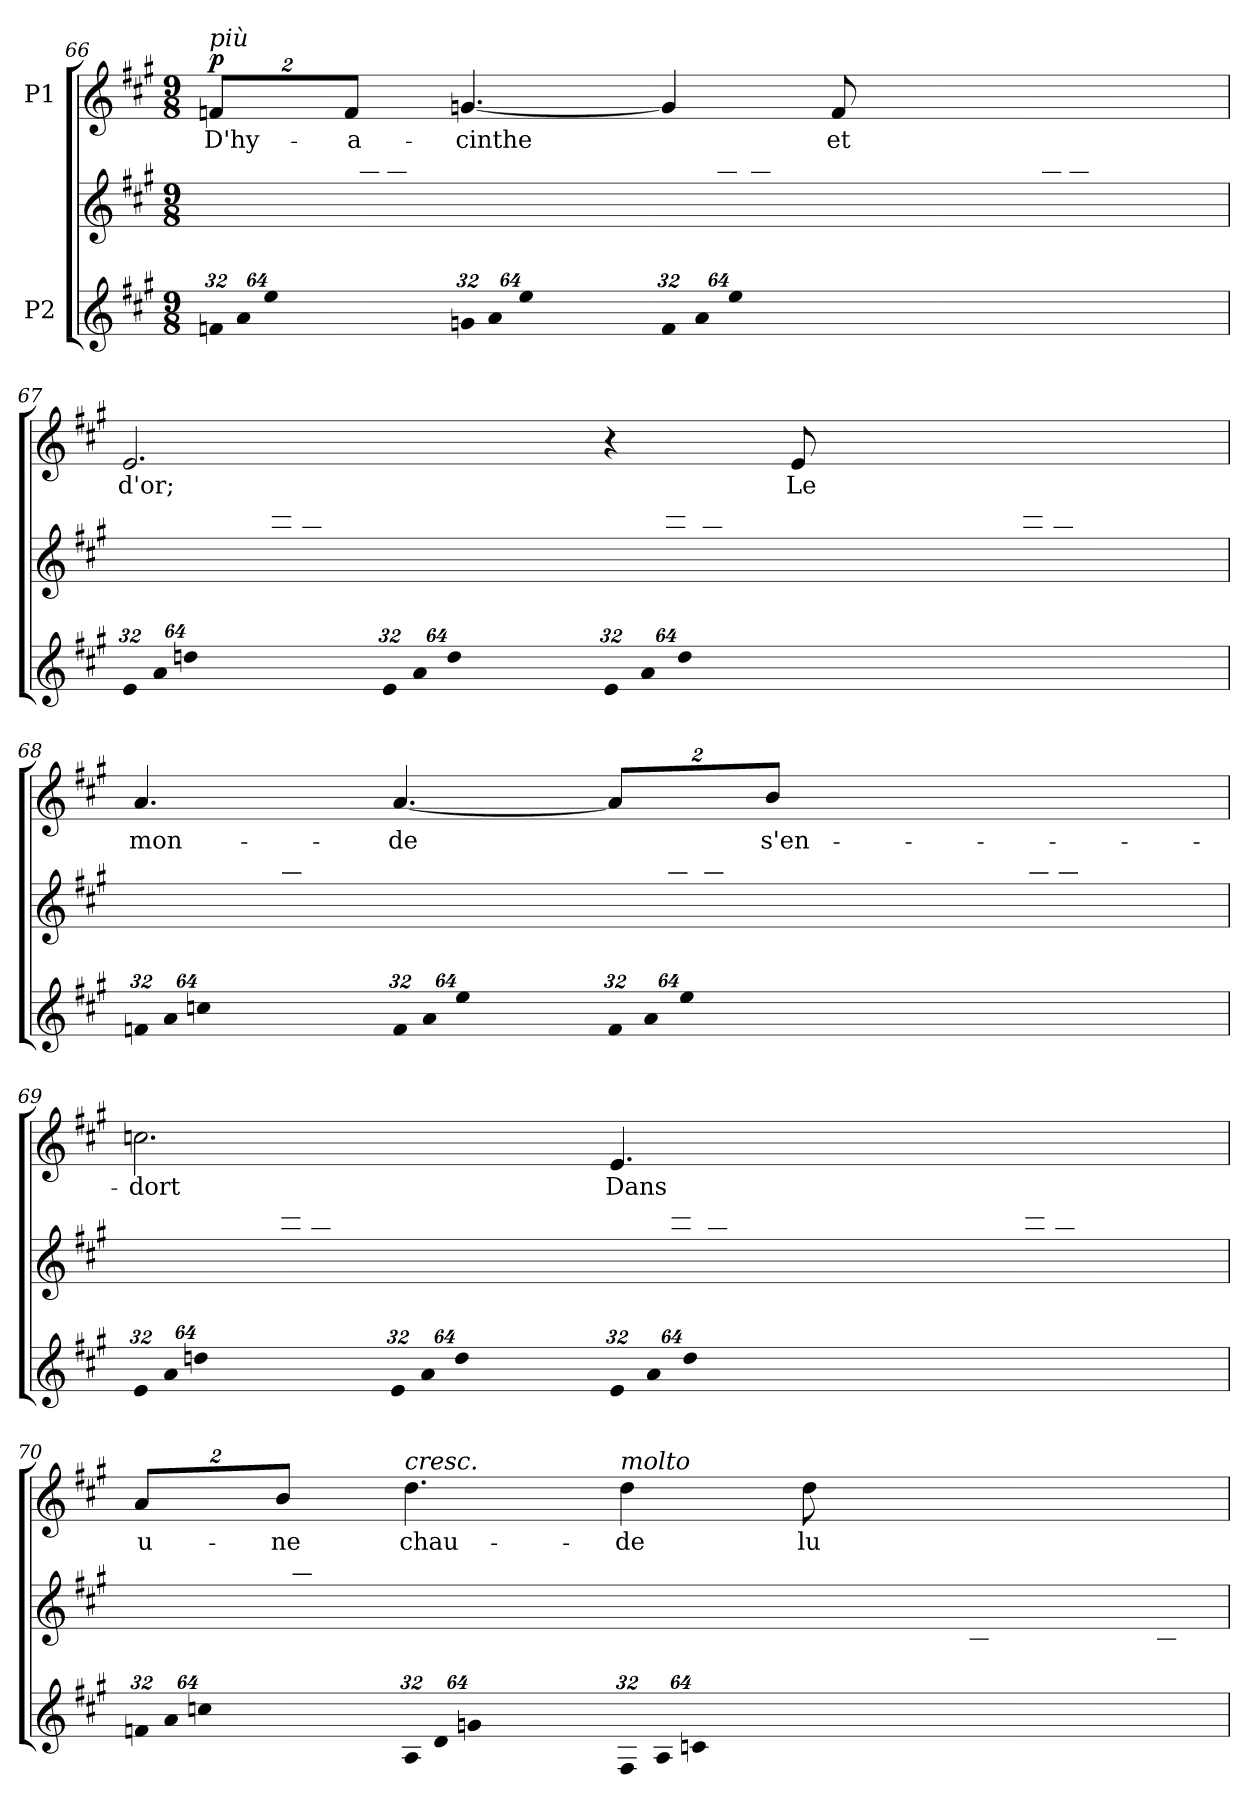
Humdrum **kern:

**kern	**kern	**kern	**text	**dynam
*part2	*part2	*part1	*part1	*part1
*staff3	*staff2	*staff1	*staff1	*staff1
*I"P2	*	*I"P1	*	*
!!LO:LB:g=z
*clefG2	*clefG2	*clefG2	*	*
*k[f#c#g#]	*k[f#c#g#]	*k[f#c#g#]	*	*
*A:	*A:	*A:	*	*
*M9/8	*M9/8	*M9/8	*	*
*Xbrackettup	*	*	*	*
=66	=66	=66	=66	=66
!LO:N:vis=16	!	!	!	!
*	*^	*	*	*
!	!	!	!LO:TX:a:i:t=più	!	!
!	!	!	!	!LO:LY:b:color=#000000	!
512%21fni/LL	1ryy	8ryy	16%3fni/L	D'hy-	p
!LO:N:vis=16	!	!	!	!	!
1024%43ai/	.	.	.	.	.
!LO:N:vis=16	!	!	!	!	!
1024%43eei/	.	.	.	.	.
*	*	*Xbrackettup	*	*	*
!	!	!LO:N:vis=16	!	!	!
4ryy	.	512%21bi/	.	.	.
!	!	!LO:N:vis=16	!	!	!
.	.	1024%43dd#Xi\	.	.	.
!	!	!	!	!LO:LY:b:color=#000000	!
.	.	.	16%3fi/J	-a-	.
!	!	!LO:N:vis=16	!	!	!
.	.	1024%43bbi\	.	.	.
!	!	!LO:N:vis=16	!	!	!
.	.	512%21aai/	.	.	.
!	!	!LO:N:vis=16	!	!	!
.	.	1024%43dd#i\	.	.	.
!	!	!LO:N:vis=16	!	!	!
.	.	1024%43bi\JJ	.	.	.
!LO:N:vis=16	!	!	!	!	!
!	!	!	!	!LO:LY:b:color=#000000	!
512%21gni/LL	.	8ryy	[4.gni/	-cinthe	.
!LO:N:vis=16	!	!	!	!	!
1024%43ai/	.	.	.	.	.
!LO:N:vis=16	!	!	!	!	!
1024%43eei/	.	.	.	.	.
!	!	!LO:N:vis=16	!	!	!
4ryy	.	512%21bi/	.	.	.
!	!	!LO:N:vis=16	!	!	!
.	.	1024%43dd#i\	.	.	.
!	!	!LO:N:vis=16	!	!	!
.	.	1024%43bbi\	.	.	.
!	!	!LO:N:vis=16	!	!	!
.	.	512%21aai/	.	.	.
!	!	!LO:N:vis=16	!	!	!
.	.	1024%43dd#i\	.	.	.
!	!	!LO:N:vis=16	!	!	!
.	.	1024%43bi\JJ	.	.	.
!LO:N:vis=16	!	!	!	!	!
512%21fi/LL	.	8ryy	4gi/]	.	.
!LO:N:vis=16	!	!	!	!	!
1024%43ai/	.	.	.	.	.
!LO:N:vis=16	!	!	!	!	!
1024%43eei/	.	.	.	.	.
!	!	!LO:N:vis=16	!	!	!
4ryy	.	512%21bi/	.	.	.
!	!	!LO:N:vis=16	!	!	!
.	.	1024%43dd#i\	.	.	.
!	!	!LO:N:vis=16	!	!	!
.	.	1024%43bbi\	.	.	.
!	!	!LO:N:vis=16	!	!	!
!	!	!	!	!LO:LY:b:color=#000000	!
.	8ryy	512%21aai/	8fi/	et	.
!	!	!LO:N:vis=16	!	!	!
.	.	1024%43dd#i\	.	.	.
!	!	!LO:N:vis=16	!	!	!
.	.	1024%43bi\JJ	.	.	.
=67	=67	=67	=67	=67	=67
!LO:N:vis=16	!	!	!	!	!
!	!	!	!	!LO:LY:b:color=#000000	!
512%21ei/LL	1ryy	8ryy	2.ei/	d'or;	.
!LO:N:vis=16	!	!	!	!	!
1024%43ai/	.	.	.	.	.
!LO:N:vis=16	!	!	!	!	!
1024%43ddni/	.	.	.	.	.
!	!	!LO:N:vis=16	!	!	!
4ryy	.	512%21ccni/	.	.	.
!	!	!LO:N:vis=16	!	!	!
.	.	1024%43eei\	.	.	.
!	!	!LO:N:vis=16	!	!	!
.	.	1024%43cccni\	.	.	.
!	!	!LO:N:vis=16	!	!	!
.	.	512%21aai/	.	.	.
!	!	!LO:N:vis=16	!	!	!
.	.	1024%43eei\	.	.	.
!	!	!LO:N:vis=16	!	!	!
.	.	1024%43cci\JJ	.	.	.
!LO:N:vis=16	!	!	!	!	!
512%21ei/LL	.	8ryy	.	.	.
!LO:N:vis=16	!	!	!	!	!
1024%43ai/	.	.	.	.	.
!LO:N:vis=16	!	!	!	!	!
1024%43ddi/	.	.	.	.	.
!	!	!LO:N:vis=16	!	!	!
4ryy	.	512%21cci/	.	.	.
!	!	!LO:N:vis=16	!	!	!
.	.	1024%43eei\	.	.	.
!	!	!LO:N:vis=16	!	!	!
.	.	1024%43ccci\	.	.	.
!	!	!LO:N:vis=16	!	!	!
.	.	512%21aai/	.	.	.
!	!	!LO:N:vis=16	!	!	!
.	.	1024%43eei\	.	.	.
!	!	!LO:N:vis=16	!	!	!
.	.	1024%43cci\JJ	.	.	.
!LO:N:vis=16	!	!	!	!	!
512%21ei/LL	.	8ryy	4r	.	.
!LO:N:vis=16	!	!	!	!	!
1024%43ai/	.	.	.	.	.
!LO:N:vis=16	!	!	!	!	!
1024%43ddi/	.	.	.	.	.
!	!	!LO:N:vis=16	!	!	!
4ryy	.	512%21cci/	.	.	.
!	!	!LO:N:vis=16	!	!	!
.	.	1024%43eei\	.	.	.
!	!	!LO:N:vis=16	!	!	!
.	.	1024%43ccci\	.	.	.
!	!	!LO:N:vis=16	!	!	!
!	!	!	!	!LO:LY:b:color=#000000	!
.	8ryy	512%21aai/	8ei/	Le	.
!	!	!LO:N:vis=16	!	!	!
.	.	1024%43eei\	.	.	.
!	!	!LO:N:vis=16	!	!	!
.	.	1024%43cci\JJ	.	.	.
!!LO:LB:g=z
=68	=68	=68	=68	=68	=68
!LO:N:vis=16	!	!	!	!	!
!	!	!	!	!LO:LY:b:color=#000000	!
512%21fni/LL	1ryy	8ryy	4.ai/	mon-	.
!LO:N:vis=16	!	!	!	!	!
1024%43ai/	.	.	.	.	.
!LO:N:vis=16	!	!	!	!	!
1024%43ccni/	.	.	.	.	.
!	!	!LO:N:vis=16	!	!	!
4ryy	.	512%21bi/	.	.	.
!	!	!LO:N:vis=16	!	!	!
.	.	1024%43ddi\	.	.	.
!	!	!LO:N:vis=16	!	!	!
.	.	1024%43bbi\	.	.	.
!	!	!LO:N:vis=16	!	!	!
.	.	512%21ffni/	.	.	.
!	!	!LO:N:vis=16	!	!	!
.	.	1024%43ddi\	.	.	.
!	!	!LO:N:vis=16	!	!	!
.	.	1024%43bi\JJ	.	.	.
!LO:N:vis=16	!	!	!	!	!
!	!	!	!	!LO:LY:b:color=#000000	!
512%21fi/LL	.	8ryy	[4.ai/	-de	.
!LO:N:vis=16	!	!	!	!	!
1024%43ai/	.	.	.	.	.
!LO:N:vis=16	!	!	!	!	!
1024%43eei/	.	.	.	.	.
!	!	!LO:N:vis=16	!	!	!
4ryy	.	512%21bi/	.	.	.
!	!	!LO:N:vis=16	!	!	!
.	.	1024%43ddi\	.	.	.
!	!	!LO:N:vis=16	!	!	!
.	.	1024%43bbi\	.	.	.
!	!	!LO:N:vis=16	!	!	!
.	.	512%21aai/	.	.	.
!	!	!LO:N:vis=16	!	!	!
.	.	1024%43ddi\	.	.	.
!	!	!LO:N:vis=16	!	!	!
.	.	1024%43bi\JJ	.	.	.
!LO:N:vis=16	!	!	!	!	!
512%21fi/LL	.	8ryy	16%3ai/L]	.	.
!LO:N:vis=16	!	!	!	!	!
1024%43ai/	.	.	.	.	.
!LO:N:vis=16	!	!	!	!	!
1024%43eei/	.	.	.	.	.
!	!	!LO:N:vis=16	!	!	!
4ryy	.	512%21bi/	.	.	.
!	!	!LO:N:vis=16	!	!	!
.	.	1024%43ddi\	.	.	.
!	!	!	!	!LO:LY:b:color=#000000	!
.	.	.	16%3bi/J	s'en-	.
!	!	!LO:N:vis=16	!	!	!
.	.	1024%43bbi\	.	.	.
!	!	!LO:N:vis=16	!	!	!
.	8ryy	512%21aai/	.	.	.
!	!	!LO:N:vis=16	!	!	!
.	.	1024%43ddi\	.	.	.
!	!	!LO:N:vis=16	!	!	!
.	.	1024%43bi\JJ	.	.	.
=69	=69	=69	=69	=69	=69
!LO:N:vis=16	!	!	!	!	!
!	!	!	!	!LO:LY:b:color=#000000	!
512%21ei/LL	1ryy	8ryy	2.ccni\	-dort	.
!LO:N:vis=16	!	!	!	!	!
1024%43ai/	.	.	.	.	.
!LO:N:vis=16	!	!	!	!	!
1024%43ddni/	.	.	.	.	.
!	!	!LO:N:vis=16	!	!	!
4ryy	.	512%21ccni/	.	.	.
!	!	!LO:N:vis=16	!	!	!
.	.	1024%43eei\	.	.	.
!	!	!LO:N:vis=16	!	!	!
.	.	1024%43cccni\	.	.	.
!	!	!LO:N:vis=16	!	!	!
.	.	512%21aai/	.	.	.
!	!	!LO:N:vis=16	!	!	!
.	.	1024%43eei\	.	.	.
!	!	!LO:N:vis=16	!	!	!
.	.	1024%43cci\JJ	.	.	.
!LO:N:vis=16	!	!	!	!	!
512%21ei/LL	.	8ryy	.	.	.
!LO:N:vis=16	!	!	!	!	!
1024%43ai/	.	.	.	.	.
!LO:N:vis=16	!	!	!	!	!
1024%43ddi/	.	.	.	.	.
!	!	!LO:N:vis=16	!	!	!
4ryy	.	512%21cci/	.	.	.
!	!	!LO:N:vis=16	!	!	!
.	.	1024%43eei\	.	.	.
!	!	!LO:N:vis=16	!	!	!
.	.	1024%43ccci\	.	.	.
!	!	!LO:N:vis=16	!	!	!
.	.	512%21aai/	.	.	.
!	!	!LO:N:vis=16	!	!	!
.	.	1024%43eei\	.	.	.
!	!	!LO:N:vis=16	!	!	!
.	.	1024%43cci\JJ	.	.	.
!LO:N:vis=16	!	!	!	!	!
!	!	!	!	!LO:LY:b:color=#000000	!
512%21ei/LL	.	8ryy	4.ei/	Dans	.
!LO:N:vis=16	!	!	!	!	!
1024%43ai/	.	.	.	.	.
!LO:N:vis=16	!	!	!	!	!
1024%43ddi/	.	.	.	.	.
!	!	!LO:N:vis=16	!	!	!
4ryy	.	512%21cci/	.	.	.
!	!	!LO:N:vis=16	!	!	!
.	.	1024%43eei\	.	.	.
!	!	!LO:N:vis=16	!	!	!
.	.	1024%43ccci\	.	.	.
!	!	!LO:N:vis=16	!	!	!
.	8ryy	512%21aai/	.	.	.
!	!	!LO:N:vis=16	!	!	!
.	.	1024%43eei\	.	.	.
!	!	!LO:N:vis=16	!	!	!
.	.	1024%43cci\JJ	.	.	.
!!LO:PB:g=z
=70	=70	=70	=70	=70	=70
!LO:N:vis=16	!	!	!	!	!
!	!	!	!	!LO:LY:b:color=#000000	!
512%21fni/LL	1ryy	8ryy	16%3ai/L	u-	.
!LO:N:vis=16	!	!	!	!	!
1024%43ai/	.	.	.	.	.
!LO:N:vis=16	!	!	!	!	!
1024%43ccni/	.	.	.	.	.
!	!	!LO:N:vis=16	!	!	!
4ryy	.	512%21bi/	.	.	.
!	!	!LO:N:vis=16	!	!	!
.	.	1024%43ddi\	.	.	.
!	!	!	!	!LO:LY:b:color=#000000	!
.	.	.	16%3bi/J	-ne	.
!	!	!LO:N:vis=16	!	!	!
.	.	1024%43bbi\	.	.	.
!	!	!LO:N:vis=16	!	!	!
.	.	512%21ffni/	.	.	.
!	!	!LO:N:vis=16	!	!	!
.	.	1024%43ddi\	.	.	.
!	!	!LO:N:vis=16	!	!	!
.	.	1024%43bi\JJ	.	.	.
!LO:N:vis=16	!	!	!	!	!
!	!	!	!LO:TX:a:i:t=cresc.	!	!
!	!	!	!	!LO:LY:b:color=#000000	!
512%21Ai/LL	.	8ryy	4.ddi\	chau-	.
!LO:N:vis=16	!	!	!	!	!
1024%43di/	.	.	.	.	.
!LO:N:vis=16	!	!	!	!	!
1024%43gni/	.	.	.	.	.
!	!	!LO:N:vis=16	!	!	!
4ryy	.	512%21fni/	.	.	.
!	!	!LO:N:vis=16	!	!	!
.	.	1024%43bi\	.	.	.
!	!	!LO:N:vis=16	!	!	!
.	.	1024%43ffi\	.	.	.
!	!	!LO:N:vis=16	!	!	!
.	.	512%21ddi/	.	.	.
!	!	!LO:N:vis=16	!	!	!
.	.	1024%43bi\	.	.	.
!	!	!LO:N:vis=16	!	!	!
.	.	1024%43fi\JJ	.	.	.
!LO:N:vis=16	!	!	!	!	!
!	!	!	!LO:TX:a:i:t=molto	!	!
!	!	!	!	!LO:LY:b:color=#000000	!
512%21F#i/LL	.	8ryy	4ddi\	-de	.
!LO:N:vis=16	!	!	!	!	!
1024%43Ai/	.	.	.	.	.
!LO:N:vis=16	!	!	!	!	!
1024%43cni/	.	.	.	.	.
!	!	!LO:N:vis=16	!	!	!
4ryy	.	512%21Bi/	.	.	.
!	!	!LO:N:vis=16	!	!	!
.	.	1024%43di\	.	.	.
!	!	!LO:N:vis=16	!	!	!
.	.	1024%43bi\	.	.	.
!	!	!LO:N:vis=16	!	!	!
!	!	!	!	!LO:LY:b:color=#000000	!
.	8ryy	512%21fi/	8ddi\	lu-	.
!	!	!LO:N:vis=16	!	!	!
.	.	1024%43di\	.	.	.
!	!	!LO:N:vis=16	!	!	!
.	.	1024%43Bi\JJ	.	.	.
*	*v	*v	*	*	*
=	=	=	=	=
*-	*-	*-	*-	*-
